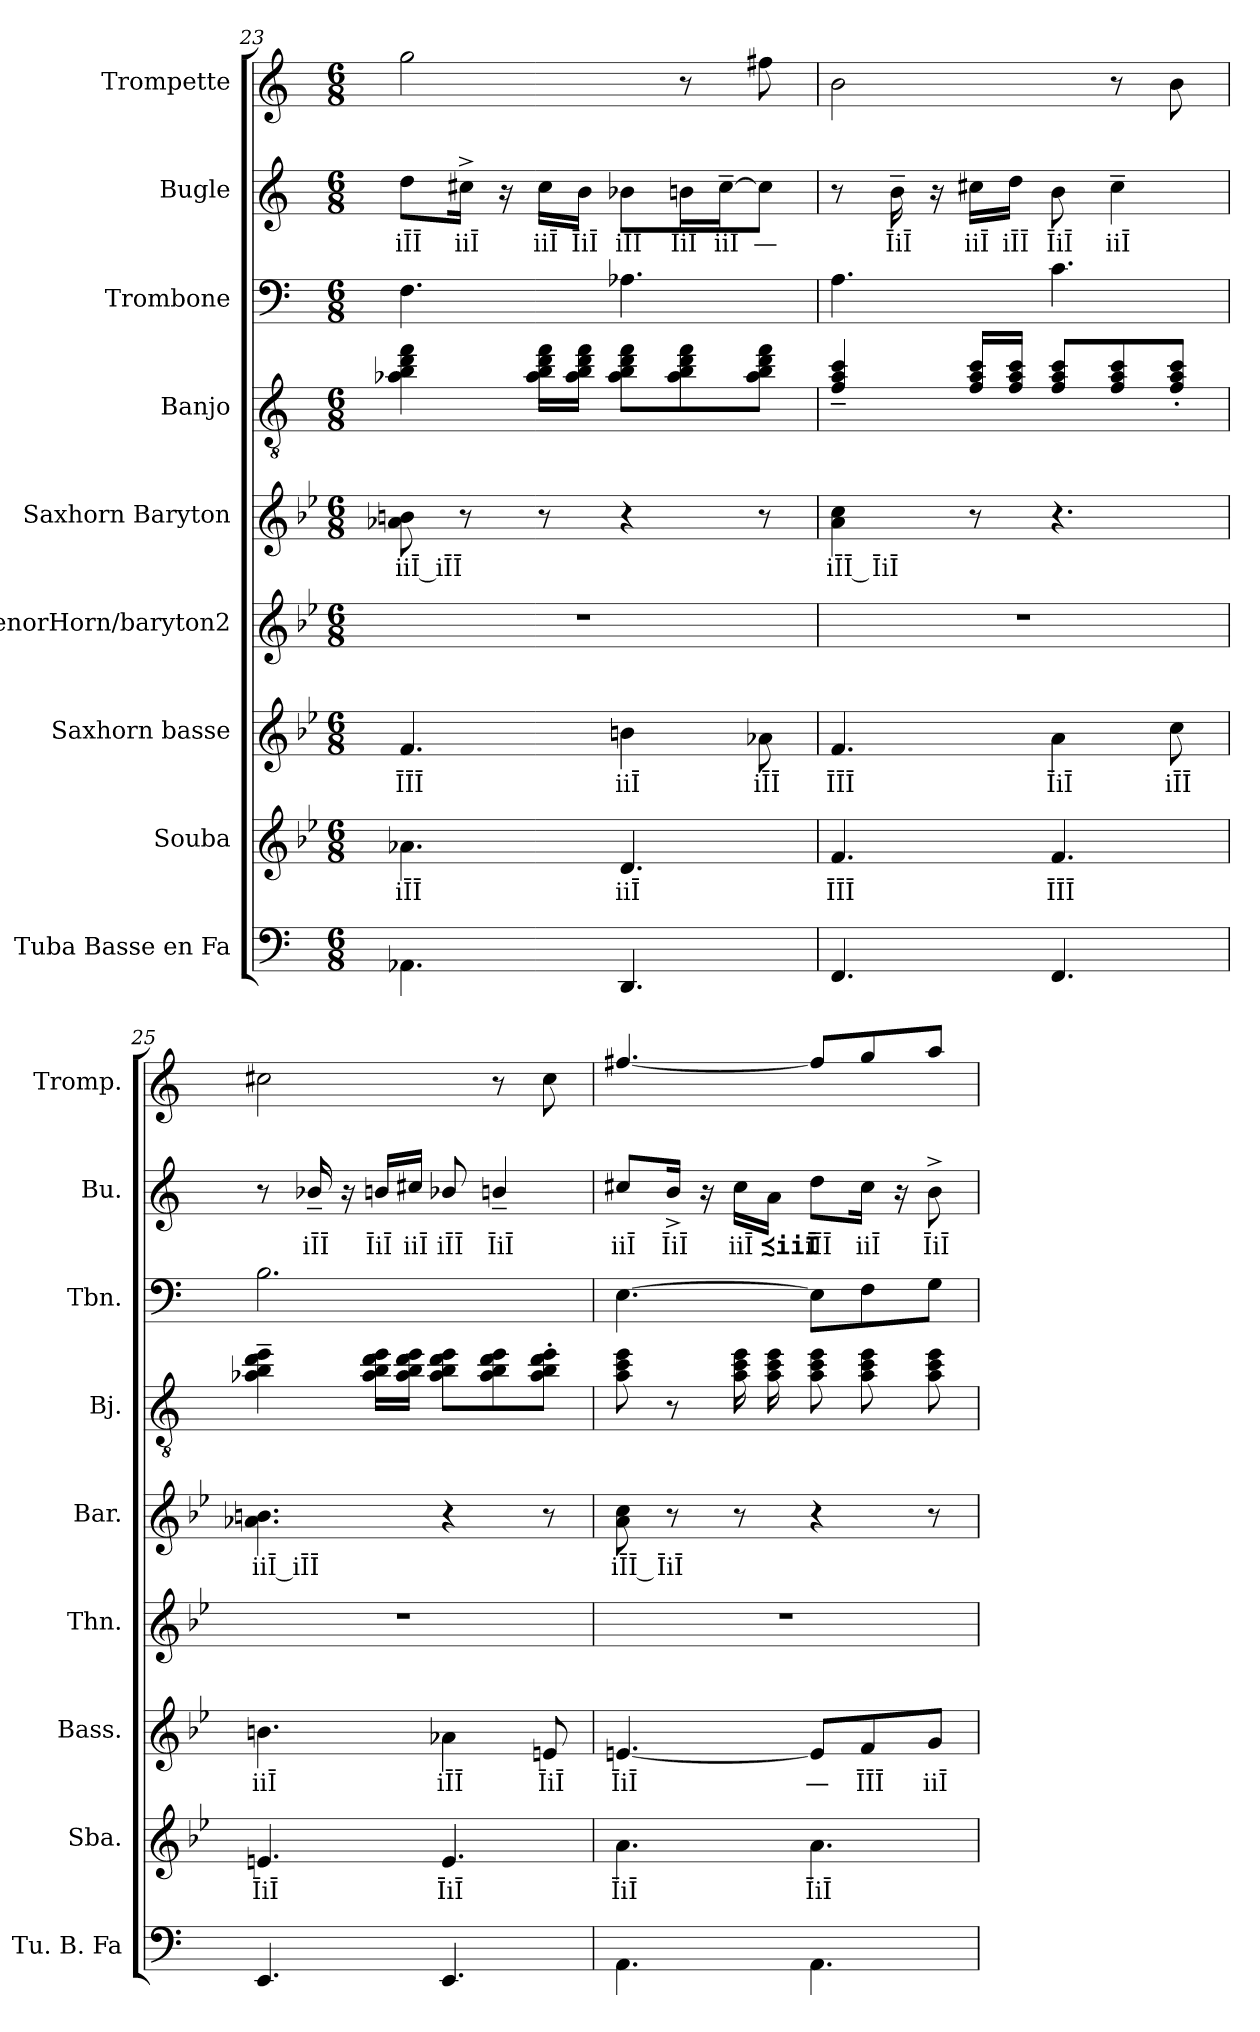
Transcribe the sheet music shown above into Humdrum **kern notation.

**kern	**kern	**text	**kern	**text	**kern	**kern	**text	**kern	**kern	**kern	**text	**kern
*part9	*part8	*part8	*part7	*part7	*part6	*part5	*part5	*part4	*part3	*part2	*part2	*part1
*staff9	*staff8	*staff8	*staff7	*staff7	*staff6	*staff5	*staff5	*staff4	*staff3	*staff2	*staff2	*staff1
*I"Tuba Basse en Fa	*I"Souba	*	*I"Saxhorn basse	*	*I"TenorHorn/baryton2	*I"Saxhorn Baryton	*	*I"Banjo	*I"Trombone	*I"Bugle	*	*I"Trompette
*I'Tu. B. Fa	*I'Sba.	*	*I'Bass.	*	*I'Thn.	*I'Bar.	*	*I'Bj.	*I'Tbn.	*I'Bu.	*	*I'Tromp.
!!LO:PB:g=z
*clefF4	*clefG2	*	*clefG2	*	*clefG2	*clefG2	*	*clefGv2	*clefF4	*clefG2	*	*clefG2
*	*ITrd15c26	*	*ITrd8c14	*	*ITrd8c14	*ITrd8c14	*	*ITrd7c12	*	*ITrd1c2	*	*ITrd1c2
*k[]	*k[b-e-]	*	*k[b-e-]	*	*k[b-e-]	*k[b-e-]	*	*k[]	*k[]	*k[b-e-]	*	*k[b-e-]
*M6/8	*M6/8	*	*M6/8	*	*M6/8	*M6/8	*	*M6/8	*M6/8	*M6/8	*	*M6/8
=23	=23	=23	=23	=23	=23	=23	=23	=23	=23	=23	=23	=23
!	!	!LO:LY:b	!	!LO:LY:b	!	!	!LO:LY:b	!	!	!	!LO:LY:b	!
4.AA-X\	4.AA-X\	iĪĪ	4.F/	ĪĪĪ	2.r	8A-X\ 8Bn\	iiĪ iĪĪ	4A-X\ 4B\ 4d\ 4f\	4.F\	8cc\L	iĪĪ	2ff\
!	!	!	!	!	!	!	!	!	!	!	!LO:LY:b	!
.	.	.	.	.	.	8r	.	.	.	16bn^\Jk	iiĪ	.
.	.	.	.	.	.	.	.	.	.	16r	.	.
!	!	!	!	!	!	!	!	!	!	!	!LO:LY:b	!
.	.	.	.	.	.	8r	.	16A-\ 16B\ 16d\ 16f\LL	.	16b\LL	iiĪ	.
!	!	!	!	!	!	!	!	!	!	!	!LO:LY:b	!
.	.	.	.	.	.	.	.	16A-\ 16B\ 16d\ 16f\JJ	.	16a\JJ	ĪiĪ	.
!	!	!LO:LY:b	!	!LO:LY:b	!	!	!	!	!	!	!LO:LY:b	!
4.DD/	4.DD/	iiĪ	4Bn\	iiĪ	.	4r	.	8A-\ 8B\ 8d\ 8f\L	4.A-X\	8a-X\L	iĪĪ	.
!	!	!	!	!	!	!	!	!	!	!	!LO:LY:b	!
.	.	.	.	.	.	.	.	8A-\ 8B\ 8d\ 8f\	.	16an\L	ĪiĪ	8r
!	!	!	!	!	!	!	!	!	!	!	!LO:LY:b	!
.	.	.	.	.	.	.	.	.	.	[16b~\J	iiĪ	.
!	!	!	!	!LO:LY:b	!	!	!	!	!	!	!LO:LY:b	!
.	.	.	8A-X\	iĪĪ	.	8r	.	8A-\ 8B\ 8d\ 8f\J	.	8b\J]	—	8een\
=24	=24	=24	=24	=24	=24	=24	=24	=24	=24	=24	=24	=24
!	!	!LO:LY:b	!	!LO:LY:b	!	!	!LO:LY:b	!	!	!	!	!
4.FF/	4.FF/	ĪĪĪ	4.F/	ĪĪĪ	2.r	4A\ 4c\	iĪĪ ĪiĪ	4F/~ 4A/~ 4c/~	4.A\	8r	.	2a\
!	!	!	!	!	!	!	!	!	!	!	!LO:LY:b	!
.	.	.	.	.	.	.	.	.	.	16a~\	ĪiĪ	.
.	.	.	.	.	.	.	.	.	.	16r	.	.
!	!	!	!	!	!	!	!	!	!	!	!LO:LY:b	!
.	.	.	.	.	.	8r	.	16F/ 16A/ 16c/LL	.	16bn\LL	iiĪ	.
!	!	!	!	!	!	!	!	!	!	!	!LO:LY:b	!
.	.	.	.	.	.	.	.	16F/ 16A/ 16c/JJ	.	16cc\JJ	iĪĪ	.
!	!	!LO:LY:b	!	!LO:LY:b	!	!	!	!	!	!	!LO:LY:b	!
4.FF/	4.FF/	ĪĪĪ	4A\	ĪiĪ	.	4.r	.	8F/ 8A/ 8c/L	4.c\	8a\	ĪiĪ	.
!	!	!	!	!	!	!	!	!	!	!	!LO:LY:b	!
.	.	.	.	.	.	.	.	8F/ 8A/ 8c/	.	4b~\	iiĪ	8r
!	!	!	!	!LO:LY:b	!	!	!	!	!	!	!	!
.	.	.	8c\	iĪĪ	.	.	.	8F/' 8A/' 8c/'J	.	.	.	8a\
!!LO:PB:g=z
=25	=25	=25	=25	=25	=25	=25	=25	=25	=25	=25	=25	=25
!	!	!LO:LY:b	!	!LO:LY:b	!	!	!LO:LY:b	!	!	!	!	!
4.EE/	4.EEn/	ĪiĪ	4.Bn\	iiĪ	2.r	4.A-X\ 4.Bn\	iiĪ iĪĪ	4A-X\~ 4B\~ 4d\~ 4e\~	2.B\	8r	.	2bn\
!	!	!	!	!	!	!	!	!	!	!	!LO:LY:b	!
.	.	.	.	.	.	.	.	.	.	16a-X~/	iĪĪ	.
.	.	.	.	.	.	.	.	.	.	16r	.	.
!	!	!	!	!	!	!	!	!	!	!	!LO:LY:b	!
.	.	.	.	.	.	.	.	16A-\ 16B\ 16d\ 16e\LL	.	16an/LL	ĪiĪ	.
!	!	!	!	!	!	!	!	!	!	!	!LO:LY:b	!
.	.	.	.	.	.	.	.	16A-\ 16B\ 16d\ 16e\JJ	.	16bn/JJ	iiĪ	.
!	!	!LO:LY:b	!	!LO:LY:b	!	!	!	!	!	!	!LO:LY:b	!
4.EE/	4.EE/	ĪiĪ	4A-X\	iĪĪ	.	4r	.	8A-\ 8B\ 8d\ 8e\L	.	8a-X/	iĪĪ	.
!	!	!	!	!	!	!	!	!	!	!	!LO:LY:b	!
.	.	.	.	.	.	.	.	8A-\ 8B\ 8d\ 8e\	.	4an~/	ĪiĪ	8r
!	!	!	!	!LO:LY:b	!	!	!	!	!	!	!	!
.	.	.	8En/	ĪiĪ	.	8r	.	8A-\' 8B\' 8d\' 8e\'J	.	.	.	8b\
=26	=26	=26	=26	=26	=26	=26	=26	=26	=26	=26	=26	=26
!	!	!LO:LY:b	!	!LO:LY:b	!	!	!LO:LY:b	!	!	!	!LO:LY:b	!
4.AA\	4.AA\	ĪiĪ	[4.En/	ĪiĪ	2.r	8A\ 8c\	iĪĪ ĪiĪ	8A\ 8c\ 8e\	[4.E\	8bn/L	iiĪ	[4.een/
!	!	!	!	!	!	!	!	!	!	!	!LO:LY:b	!
.	.	.	.	.	.	8r	.	8r	.	16a^/Jk	ĪiĪ	.
.	.	.	.	.	.	.	.	.	.	16r	.	.
!	!	!	!	!	!	!	!	!	!	!	!LO:LY:b	!
.	.	.	.	.	.	8r	.	16A\ 16c\ 16e\	.	16b\LL	iiĪ	.
!	!	!	!	!	!	!	!	!	!	!	!LO:LY:b	!
.	.	.	.	.	.	.	.	16A\ 16c\ 16e\	.	16g\JJ	≾iiĪ	.
!	!	!LO:LY:b	!	!LO:LY:b	!	!	!	!	!	!	!LO:LY:b	!
4.AA\	4.AA\	ĪiĪ	8E/L]	—	.	4r	.	8A\ 8c\ 8e\	8E\L]	8cc\L	iĪĪ	8ee/L]
!	!	!	!	!LO:LY:b	!	!	!	!	!	!	!LO:LY:b	!
.	.	.	8F/	ĪĪĪ	.	.	.	8A\ 8c\ 8e\	8F\	16b\Jk	iiĪ	8ff/
.	.	.	.	.	.	.	.	.	.	16r	.	.
!	!	!	!	!LO:LY:b	!	!	!	!	!	!	!LO:LY:b	!
.	.	.	8G/J	iiĪ	.	8r	.	8A\ 8c\ 8e\	8G\J	8a^\	ĪiĪ	8gg/J
=	=	=	=	=	=	=	=	=	=	=	=	=
*-	*-	*-	*-	*-	*-	*-	*-	*-	*-	*-	*-	*-
